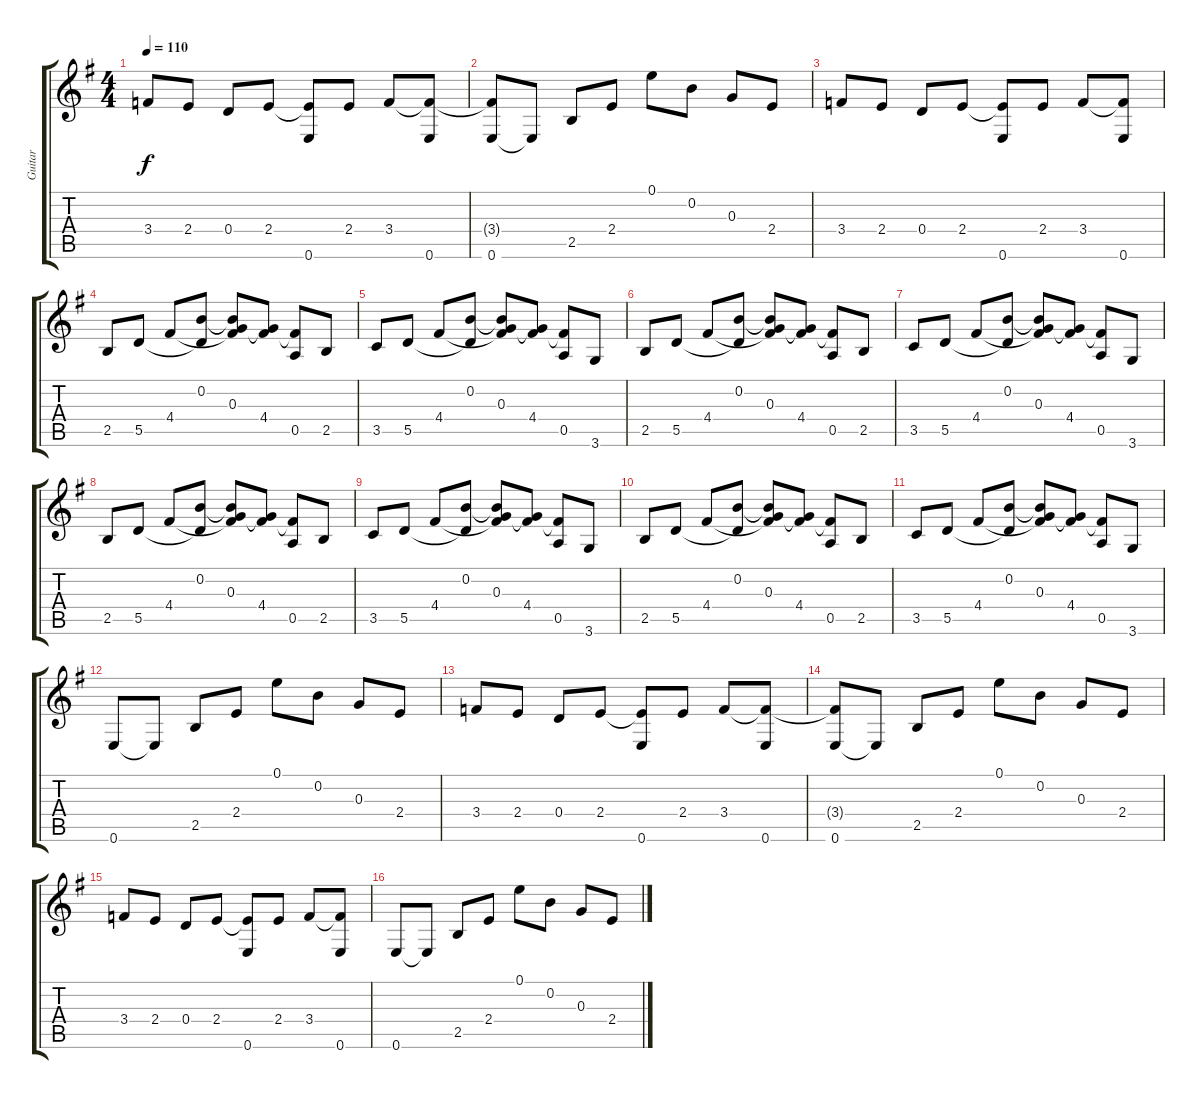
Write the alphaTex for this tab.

\track ("Guitar" "Guitar") {instrument distortionguitar}
\staff {score tabs}
\tuning (E4 B3 G3 D3 A2 E2) {hide}
\ts (4 4)
\tempo 110
\clef g2
\ks eminor
3.4.8{dy f} 2.4.8 0.4.8 2.4.8 (2.4{t} 0.6).8 2.4.8 3.4.8 (3.4{t} 0.6).8 |
(3.4{t} 0.6).8 0.6{t}.8 2.5.8 2.4.8 0.1.8 0.2.8 0.3.8 2.4.8 |
3.4.8 2.4.8 0.4.8 2.4.8 (2.4{t} 0.6).8 2.4.8 3.4.8 (3.4{t} 0.6).8 |
2.5.8 5.5.8 4.4.8 (0.2 5.5{t}).8 (0.2{t} 0.3 4.4{t}).8 (0.3{t} 4.4).8 (4.4{t} 0.5).8 2.5.8 |
3.5.8 5.5.8 4.4.8 (0.2 5.5{t}).8 (0.2{t} 0.3 4.4{t}).8 (0.3{t} 4.4).8 (4.4{t} 0.5).8 3.6.8 |
2.5.8 5.5.8 4.4.8 (0.2 5.5{t}).8 (0.2{t} 0.3 4.4{t}).8 (0.3{t} 4.4).8 (4.4{t} 0.5).8 2.5.8 |
3.5.8 5.5.8 4.4.8 (0.2 5.5{t}).8 (0.2{t} 0.3 4.4{t}).8 (0.3{t} 4.4).8 (4.4{t} 0.5).8 3.6.8 |
2.5.8 5.5.8 4.4.8 (0.2 5.5{t}).8 (0.2{t} 0.3 4.4{t}).8 (0.3{t} 4.4).8 (4.4{t} 0.5).8 2.5.8 |
3.5.8 5.5.8 4.4.8 (0.2 5.5{t}).8 (0.2{t} 0.3 4.4{t}).8 (0.3{t} 4.4).8 (4.4{t} 0.5).8 3.6.8 |
2.5.8 5.5.8 4.4.8 (0.2 5.5{t}).8 (0.2{t} 0.3 4.4{t}).8 (0.3{t} 4.4).8 (4.4{t} 0.5).8 2.5.8 |
3.5.8 5.5.8 4.4.8 (0.2 5.5{t}).8 (0.2{t} 0.3 4.4{t}).8 (0.3{t} 4.4).8 (4.4{t} 0.5).8 3.6.8 |
0.6.8 0.6{t}.8 2.5.8 2.4.8 0.1.8 0.2.8 0.3.8 2.4.8 |
3.4.8 2.4.8 0.4.8 2.4.8 (2.4{t} 0.6).8 2.4.8 3.4.8 (3.4{t} 0.6).8 |
(3.4{t} 0.6).8 0.6{t}.8 2.5.8 2.4.8 0.1.8 0.2.8 0.3.8 2.4.8 |
3.4.8 2.4.8 0.4.8 2.4.8 (2.4{t} 0.6).8 2.4.8 3.4.8 (3.4{t} 0.6).8 |
0.6.8 0.6{t}.8 2.5.8 2.4.8 0.1.8 0.2.8 0.3.8 2.4.8
